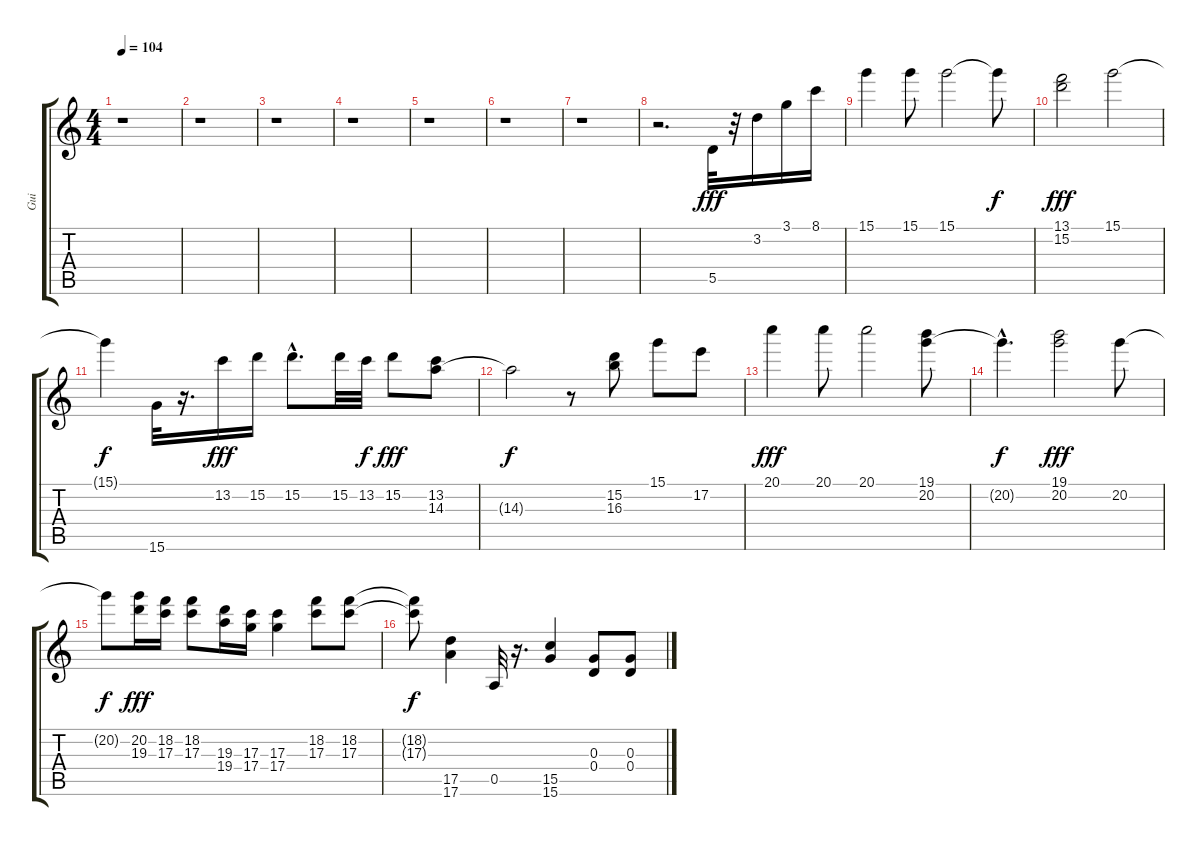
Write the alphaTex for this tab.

\track ("Gui" "Gui") {instrument distortionguitar}
\staff {score tabs}
\tuning (E4 B3 G3 D3 A2 E2) {hide}
\ts (4 4)
\tempo 104
\clef g2
\ks c
r.1{dy fff instrument distortionguitar} |
r.1 |
r.1 |
r.1 |
r.1 |
r.1 |
r.1 |
r.2{d} 5.5.32 r.32 3.2.16 3.1.16 8.1.16 |
15.1.4 15.1.8 15.1.2 15.1{t}.8{dy f} |
(13.1 15.2).2{dy fff} 15.1.2 |
15.1{t}.4{dy f} 15.6.32 r.16{d} 13.2.16{dy fff} 15.2.16 15.2{hac}.8{d} 15.2.32 13.2.32{dy f} 15.2.8{dy fff} (13.2 14.3).8 |
14.3{t}.2{dy f} r.8 (15.2 16.3).8 15.1.8 17.2.8 |
20.1.4{dy fff} 20.1.8 20.1.2 (19.1 20.2).8 |
20.2{hac t}.4{d dy f} (19.1 20.2).2{dy fff} 20.2.8 |
20.2{t}.8{dy f} (20.2 19.3).16{dy fff} (18.2 17.3).16 (18.2 17.3).8 (19.3 19.4).16 (17.3 17.4).16 (17.3 17.4).4 (18.2 17.3).8 (18.2 17.3).8 |
(18.2{t} 17.3{t}).8{dy f} (17.5 17.6).4 0.5.32 r.16{d} (15.5 15.6).4 (0.3 0.4).8 (0.3 0.4).8
